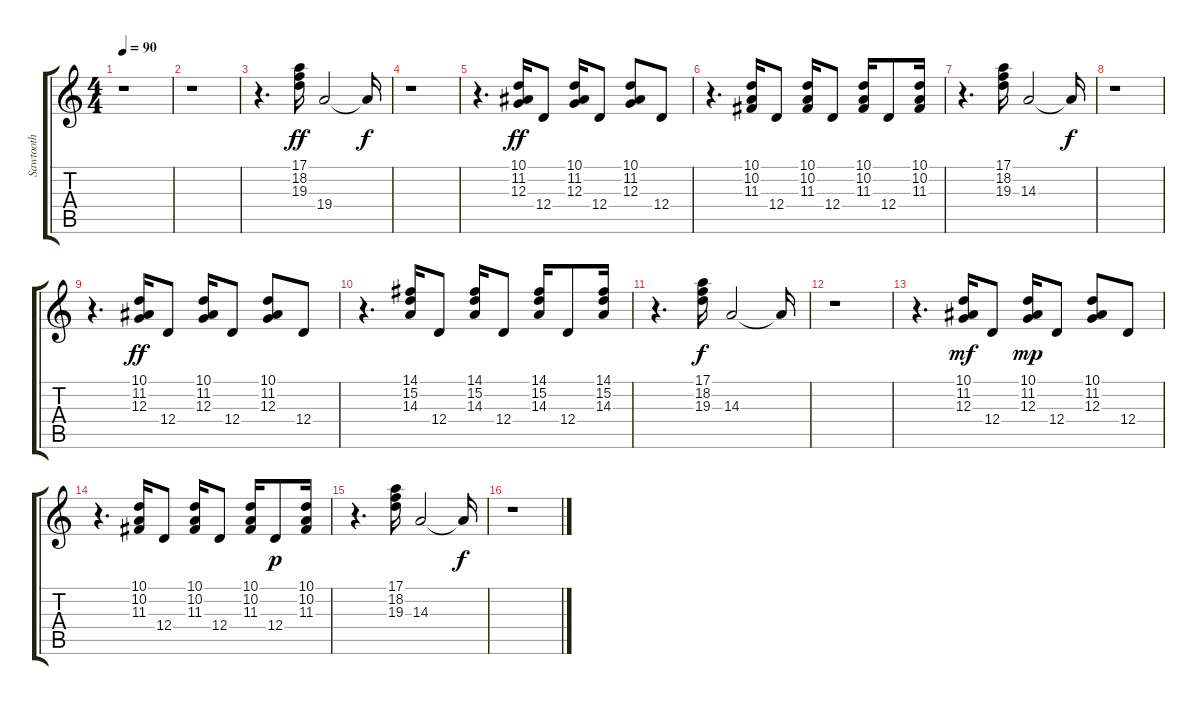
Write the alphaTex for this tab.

\track ("Sawtooth" "Sawtooth") {instrument lead2sawtooth}
\staff {score tabs}
\tuning (E4 B3 G3 D3 A2 E2) {hide}
\ts (4 4)
\tempo 90
\clef g2
\ks c
r.1{dy ff} |
r.1 |
r.4{d} (17.1 18.2 19.3).16{balance 16} 19.4.2 19.4{t}.16{dy f} |
r.1 |
r.4{d} (10.1 11.2 12.3).16{dy ff balance 0} 12.4.8 (10.1 11.2 12.3).16{balance 16} 12.4.8 (10.1 11.2 12.3).8{balance 0} 12.4.8 |
r.4{d} (10.1 10.2 11.3).16{balance 16} 12.4.8 (10.1 10.2 11.3).16{balance 0} 12.4.8 (10.1 10.2 11.3).16{balance 16} 12.4.8 (10.1 10.2 11.3).16{balance 0} |
r.4{d} (17.1 18.2 19.3).16{balance 16} 14.3.2 14.3{t}.16{dy f} |
r.1 |
r.4{d} (10.1 11.2 12.3).16{dy ff balance 0} 12.4.8 (10.1 11.2 12.3).16{balance 16} 12.4.8 (10.1 11.2 12.3).8{balance 0} 12.4.8 |
r.4{d} (14.1 15.2 14.3).16{balance 16} 12.4.8 (14.1 15.2 14.3).16{balance 0} 12.4.8 (14.1 15.2 14.3).16{balance 16} 12.4.8 (14.1 15.2 14.3).16{balance 0} |
r.4{d} (17.1 18.2 19.3).16{dy f balance 16} 14.3.2 14.3{t}.16 |
r.1 |
r.4{d} (10.1 11.2 12.3).16{dy mf balance 0} 12.4.8 (10.1 11.2 12.3).16{dy mp balance 16} 12.4.8 (10.1 11.2 12.3).8{balance 0} 12.4.8 |
r.4{d} (10.1 10.2 11.3).16{balance 16} 12.4.8 (10.1 10.2 11.3).16{balance 0} 12.4.8 (10.1 10.2 11.3).16{balance 16} 12.4.8{dy p} (10.1 10.2 11.3).16{balance 0} |
r.4{d} (17.1 18.2 19.3).16{balance 16} 14.3.2 14.3{t}.16{dy f} |
r.1
